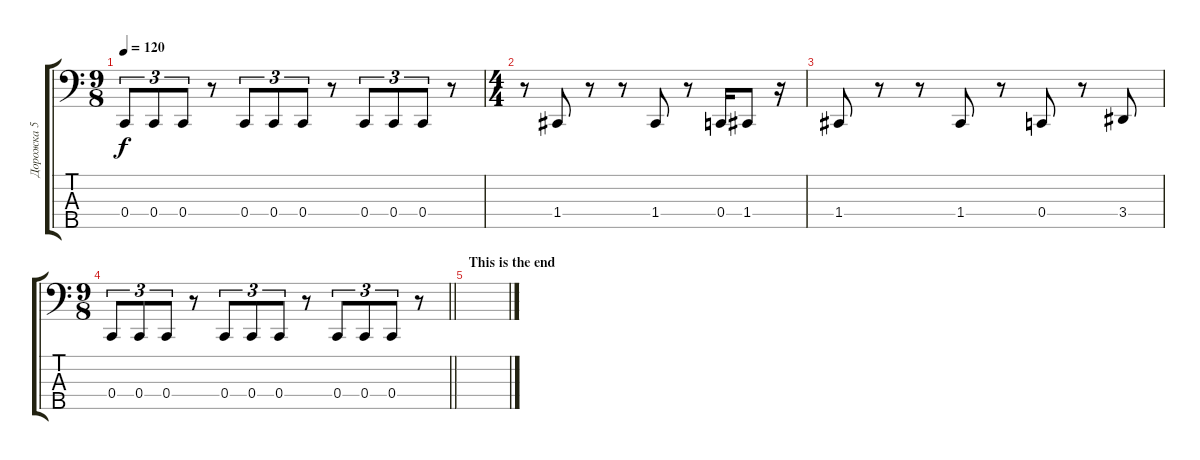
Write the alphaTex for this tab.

\track ("Дорожка 5" "Дорожка 5") {instrument fretlessbass}
\staff {score tabs}
\tuning (Eb2 Bb1 F1 C1 F0) {hide}
\ts (9 8)
\tempo 120
\clef f4
\ks c
0.4.8{tu (3 2) dy f} 0.4.8{tu (3 2)} 0.4.8{tu (3 2)} r.8 0.4.8{tu (3 2)} 0.4.8{tu (3 2)} 0.4.8{tu (3 2)} r.8 0.4.8{tu (3 2)} 0.4.8{tu (3 2)} 0.4.8{tu (3 2)} r.8 |
\ts (4 4)
r.8 1.4.8 r.8 r.8 1.4.8 r.8 0.4.16 1.4.8 r.16 |
1.4.8 r.8 r.8 1.4.8 r.8 0.4.8 r.8 3.4.8 |
\ts (9 8)
\barLineRight lightlight
0.4.8{tu (3 2)} 0.4.8{tu (3 2)} 0.4.8{tu (3 2)} r.8 0.4.8{tu (3 2)} 0.4.8{tu (3 2)} 0.4.8{tu (3 2)} r.8 0.4.8{tu (3 2)} 0.4.8{tu (3 2)} 0.4.8{tu (3 2)} r.8 |
\section ("" "This is the end")
